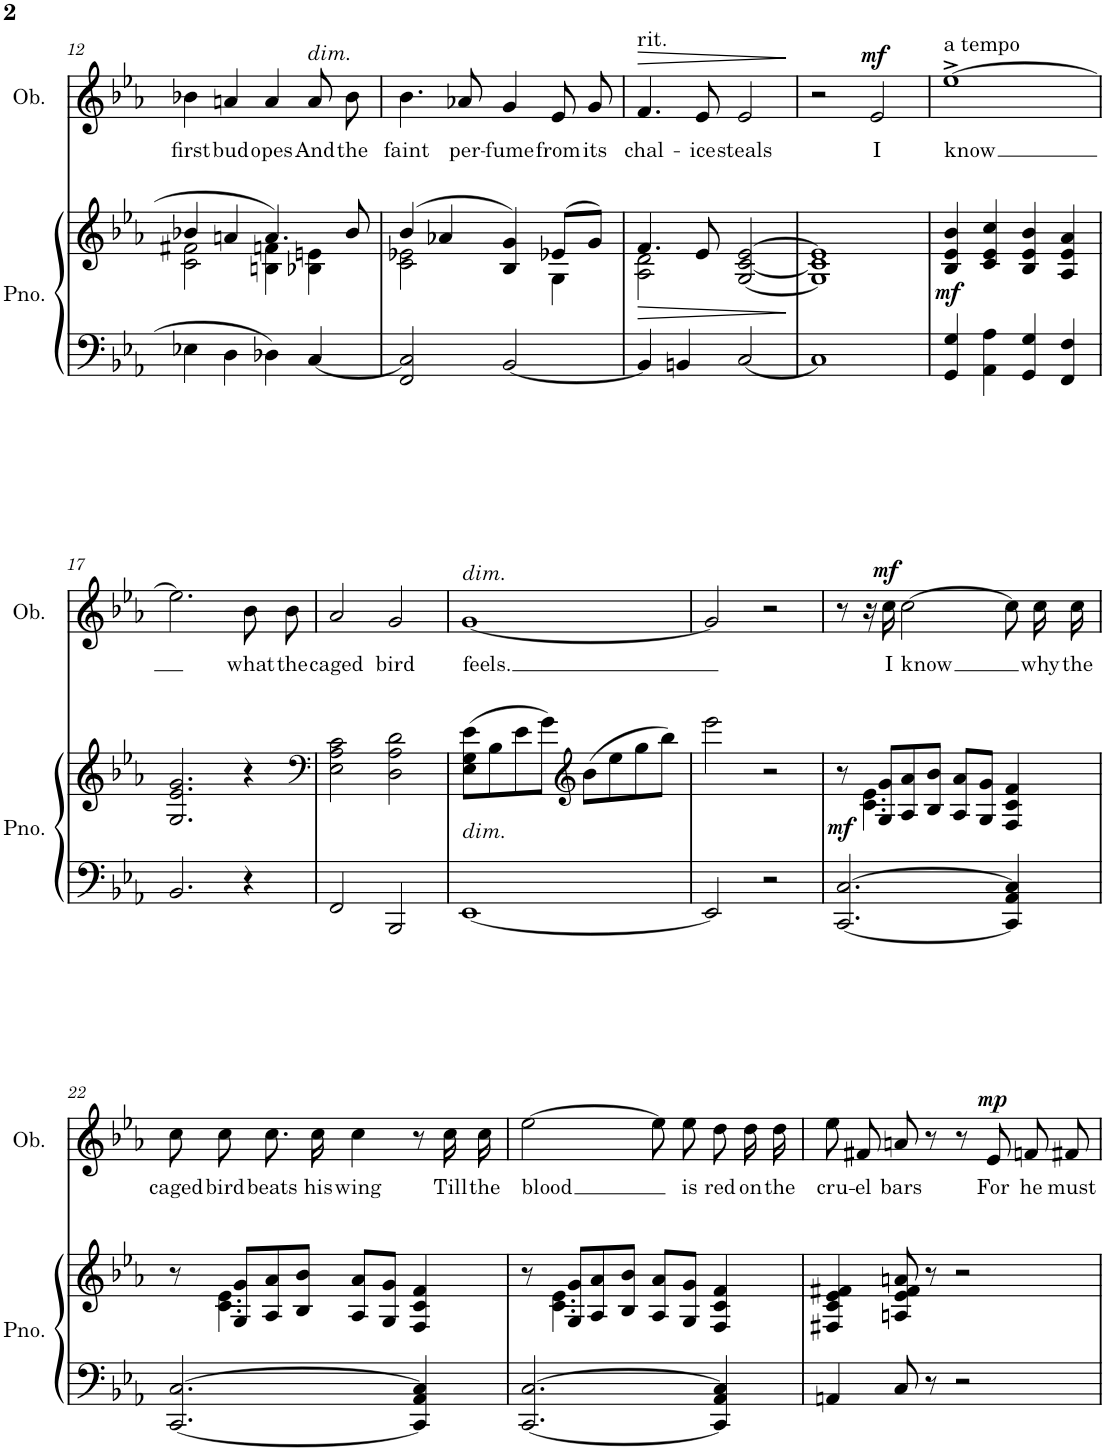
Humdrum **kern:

**kern	**kern	**dynam	**kern	**text	**dynam
*part2	*part2	*part2	*part1	*part1	*part1
*staff3	*staff2	*staff2/3	*staff1	*staff1	*staff1
*I"Piano	*	*	*I"Oboe	*	*
*I'Pno.	*	*	*I'Ob.	*	*
!!LO:PB:g=z
*clefF4	*clefG2	*	*clefG2	*	*
*k[b-e-a-]	*k[b-e-a-]	*	*k[b-e-a-]	*	*
*M4/4	*M4/4	*	*M4/4	*	*
=12	=12	=12	=12	=12	=12
*	*^	*	*	*	*
!	!	!	!	!	!LO:LY:b	!
4E-X\	4b-X/	2c\ 2f#X\	.	4b-X\	first	.
!	!	!	!	!	!LO:LY:b	!
4D\	4an/	.	.	4an/	bud	.
!	!	!	!	!	!LO:LY:b	!
4D-X\	4.a/	4Bn\ 4fn\	.	4a/	opes	.
!	!	!	!	!LO:TX:a:i:t=dim.	!	!
!	!	!	!	!	!LO:LY:b	!
[4C/	.	4B-X\ 4en\	.	8a/L	And	.
!	!	!	!	!	!LO:LY:b	!
.	8b-/	.	.	8b-/J	the	.
=13	=13	=13	=13	=13	=13	=13
!	!	!	!	!	!LO:LY:b	!
2FF/ 2C/]	(4b-/	2c\ 2e-X\	.	4.b-\	faint	.
.	4a-X/	.	.	.	.	.
!	!	!	!	!	!LO:LY:b	!
.	.	.	.	8a-X/	per-	.
!	!	!	!	!	!LO:LY:b	!
[2BB-/	4B-/ 4g/)	4ryy	.	4g/	-fume	.
!	!	!	!	!	!LO:LY:b	!
.	(8e-X/L	4G\	.	8e-/L	from	.
!	!	!	!	!	!LO:LY:b	!
.	8g/J)	.	.	8g/J	its	.
=14	=14	=14	=14	=14	=14	=14
!	!	!	!	!LO:TX:a:t=rit.	!	!
!	!	!	!LO:HP:b	!	!LO:LY:b	!LO:HP:b
4BB-/]	4.f/	2A-\ 2d\	>	4.f/	chal-	>
4BBn/	.	.	.	.	.	.
!	!	!	!	!	!LO:LY:b	!
.	8e-/	.	.	8e-/	-ice	.
!	!	!	!	!	!LO:LY:b	!
[2C/	[2G/ [2c/ [2e-/	2ryy	.	2e-/	steals	.
*	*v	*v	*	*	*	*
.	.	]	.	.	]
=15	=15	=15	=15	=15	=15
1C]	1G] 1c] 1e-]	.	2r	.	.
!	!	!	!	!LO:LY:b	!LO:DY:a
.	.	.	2e-/	I	mf
=16	=16	=16	=16	=16	=16
!	!	!	!LO:TX:a:t=a tempo	!	!
!	!	!LO:DY:b	!	!LO:LY:b	!
4GG/ 4G/	4B-/ 4e-/ 4b-/	mf	[1ee-^	know	.
4AA-\ 4A-\	4c/ 4e-/ 4cc/	.	.	.	.
4GG/ 4G/	4B-/ 4e-/ 4b-/	.	.	.	.
4FF/ 4F/	4A-/ 4e-/ 4a-/	.	.	.	.
!!LO:LB:g=z
=17	=17	=17	=17	=17	=17
2.BB-/	2.G/ 2.e-/ 2.g/	.	2.ee-\]	.	.
!	!	!	!	!LO:LY:b	!
4r	4r	.	8b-\L	what	.
!	!	!	!	!LO:LY:b	!
.	.	.	8b-\J	the	.
=18	=18	=18	=18	=18	=18
*	*clefF4	*	*	*	*
!	!	!	!	!LO:LY:b	!
2FF/	2E-\ 2A-\ 2c\	.	2a-/	caged	.
!	!	!	!	!LO:LY:b	!
2BBB-/	2D\ 2A-\ 2d\	.	2g/	bird	.
=19	=19	=19	=19	=19	=19
!	!	!	!LO:TX:a:i:t=dim.	!	!
!	!LO:TX:b:i:t=dim.	!	!	!	!
!	!	!	!	!LO:LY:b	!
[1EE-	(8E-\ 8G\ 8e-\L	.	[1g	feels.	.
.	8B-\	.	.	.	.
.	8e-\	.	.	.	.
.	8g\J)	.	.	.	.
*	*clefG2	*	*	*	*
.	(8b-\L	.	.	.	.
.	8ee-\	.	.	.	.
.	8gg\	.	.	.	.
.	8bb-\J)	.	.	.	.
=20	=20	=20	=20	=20	=20
2EE-/]	2eee-\	.	2g/]	.	.
2r	2r	.	2r	.	.
=21	=21	=21	=21	=21	=21
*	*^	*	*	*	*
!	!	!	!LO:DY:b	!	!	!
[2.CC/ [2.C/	8r	8ryy	mf	8r	.	.
.	8G/ 8g/L	4.c\ 4.e-\	.	16r	.	.
!	!	!	!	!	!LO:LY:b	!LO:DY:a
.	.	.	.	16cc\	I	mf
!	!	!	!	!	!LO:LY:b	!
.	8A-/ 8a-/	.	.	[2cc\	know	.
.	8B-/ 8b-/J	.	.	.	.	.
.	8A-/ 8a-/L	2ryy	.	.	.	.
.	8G/ 8g/J	.	.	.	.	.
4CC/] 4AA-/ 4C/]	4F/ 4c/ 4f/	.	.	8cc\L]	.	.
!	!	!	!	!	!LO:LY:b	!
.	.	.	.	16cc\L	why	.
!	!	!	!	!	!LO:LY:b	!
.	.	.	.	16cc\JJ	the	.
!!LO:LB:g=z
=22	=22	=22	=22	=22	=22	=22
!	!	!	!	!	!LO:LY:b	!
[2.CC/ [2.C/	8r	8ryy	.	8cc\L	caged	.
!	!	!	!	!	!LO:LY:b	!
.	8G/ 8g/L	4.c\ 4.e-\	.	8cc\J	bird	.
!	!	!	!	!	!LO:LY:b	!
.	8A-/ 8a-/	.	.	8.cc\L	beats	.
.	8B-/ 8b-/J	.	.	.	.	.
!	!	!	!	!	!LO:LY:b	!
.	.	.	.	16cc\Jk	his	.
!	!	!	!	!	!LO:LY:b	!
.	8A-/ 8a-/L	2ryy	.	4cc\	wing	.
.	8G/ 8g/J	.	.	.	.	.
4CC/] 4AA-/ 4C/]	4F/ 4c/ 4f/	.	.	8r	.	.
!	!	!	!	!	!LO:LY:b	!
.	.	.	.	16cc\LL	Till	.
!	!	!	!	!	!LO:LY:b	!
.	.	.	.	16cc\JJ	the	.
=23	=23	=23	=23	=23	=23	=23
!	!	!	!	!	!LO:LY:b	!
[2.CC/ [2.C/	8r	8ryy	.	[2ee-\	blood	.
.	8G/ 8g/L	4.c\ 4.e-\	.	.	.	.
.	8A-/ 8a-/	.	.	.	.	.
.	8B-/ 8b-/J	.	.	.	.	.
.	8A-/ 8a-/L	2ryy	.	8ee-\L]	.	.
!	!	!	!	!	!LO:LY:b	!
.	8G/ 8g/J	.	.	8ee-\J	is	.
!	!	!	!	!	!LO:LY:b	!
4CC/] 4AA-/ 4C/]	4F/ 4c/ 4f/	.	.	8dd\L	red	.
!	!	!	!	!	!LO:LY:b	!
.	.	.	.	16dd\L	on	.
!	!	!	!	!	!LO:LY:b	!
.	.	.	.	16dd\JJ	the	.
*	*v	*v	*	*	*	*
=24	=24	=24	=24	=24	=24
!	!	!	!	!LO:LY:b	!
4AAn/	4F#X/ 4c/ 4e-/ 4f#X/	.	8ee-\L	cru-	.
!	!	!	!	!LO:LY:b	!
.	.	.	8f#X\J	-el	.
!	!	!	!	!LO:LY:b	!
8C/	8An/ 8e-/ 8f#/ 8an/	.	8an/	bars	.
8r	8r	.	8r	.	.
2r	2r	.	8r	.	.
!	!	!	!	!LO:LY:b	!LO:DY:a
.	.	.	8e-/	For	mp
!	!	!	!	!LO:LY:b	!
.	.	.	8fn/L	he	.
!	!	!	!	!LO:LY:b	!
.	.	.	8f#X/J	must	.
=	=	=	=	=	=
*-	*-	*-	*-	*-	*-
